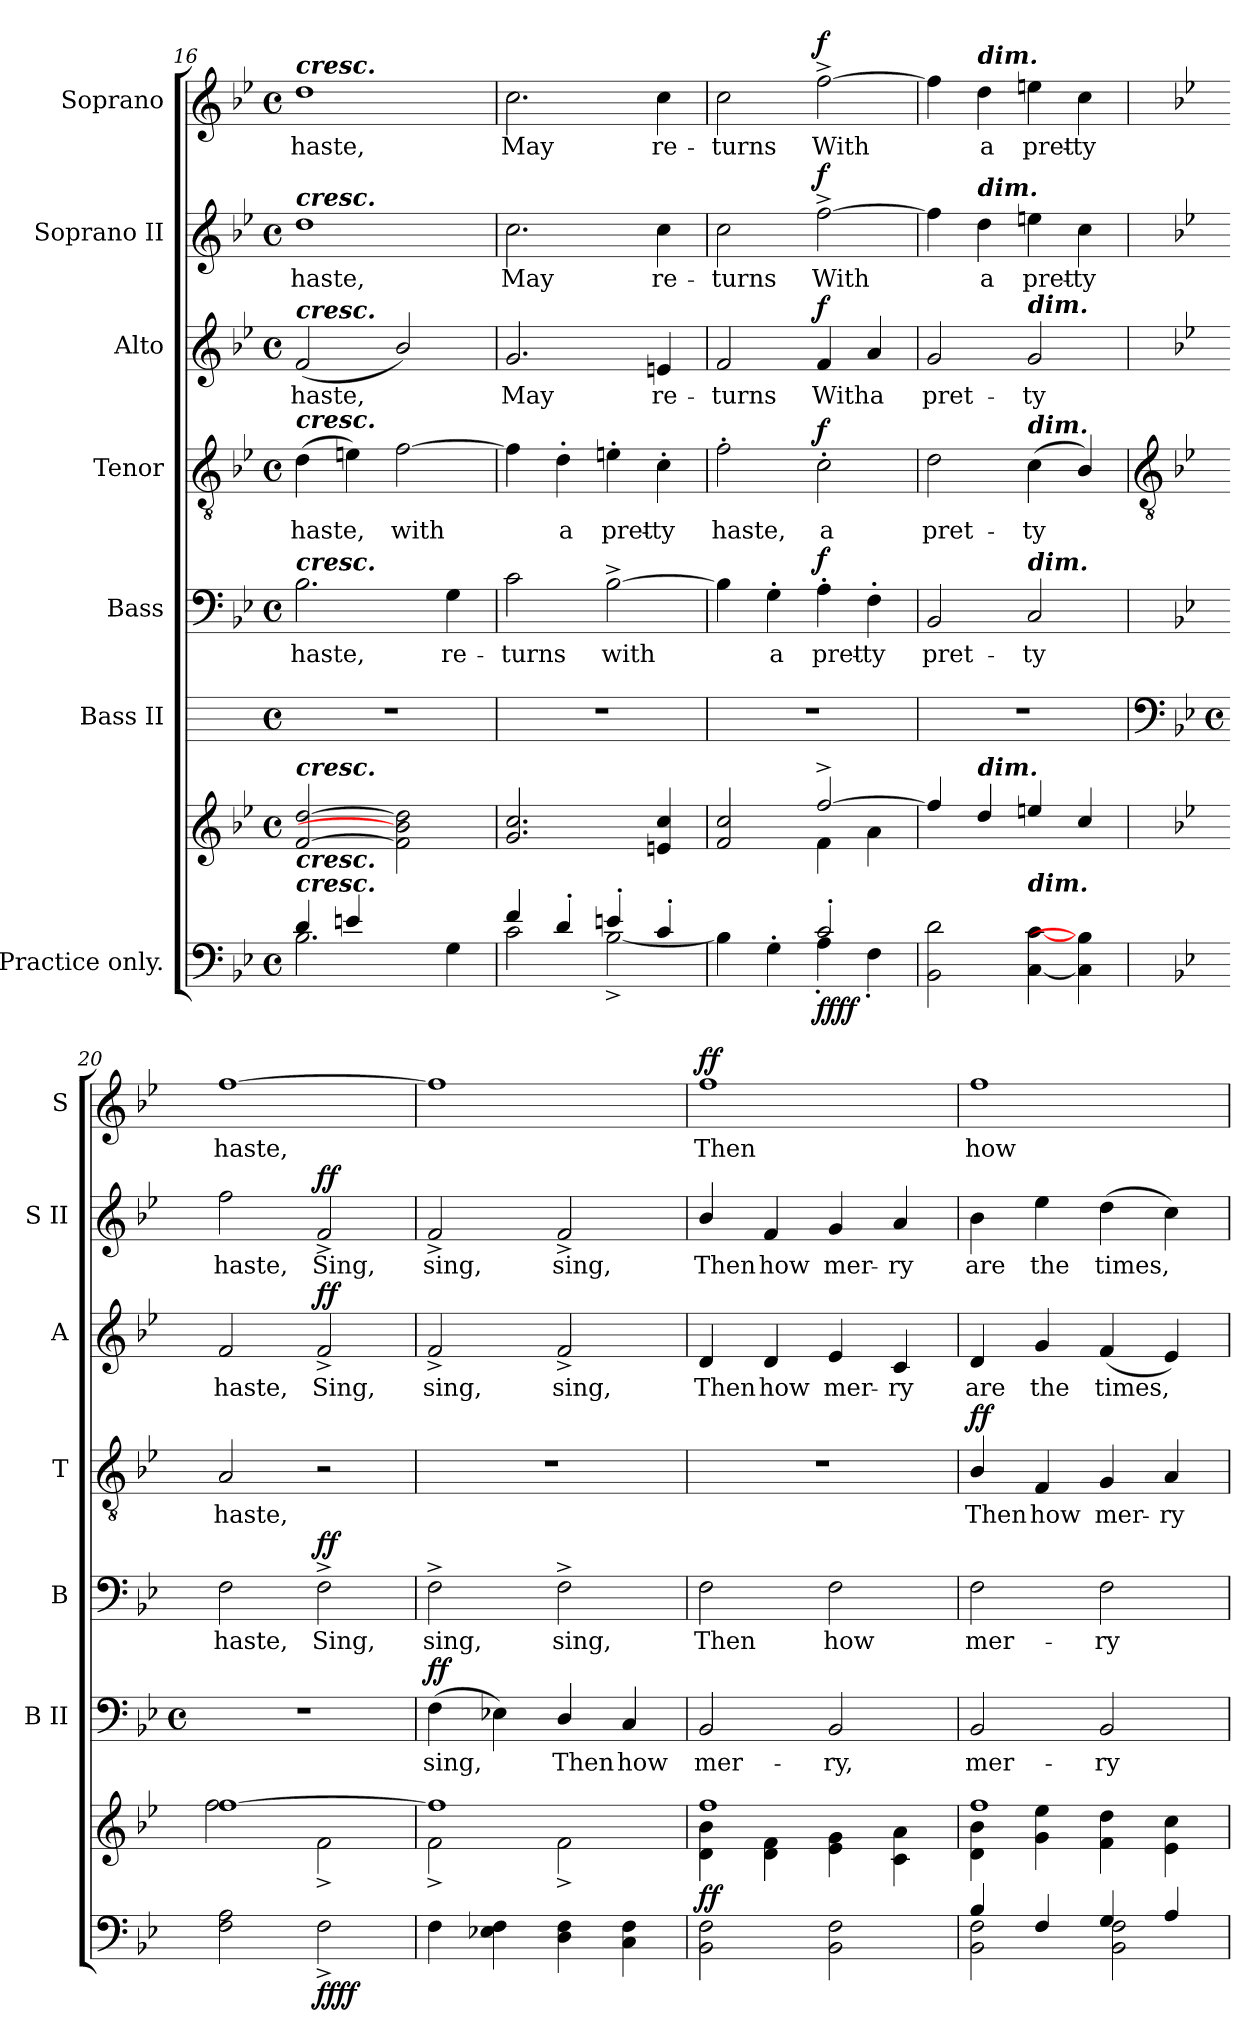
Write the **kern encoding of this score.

**kern	**kern	**dynam	**kern	**text	**dynam	**kern	**text	**dynam	**kern	**text	**dynam	**kern	**text	**dynam	**kern	**text	**dynam	**kern	**text	**dynam
*part7	*part7	*part7	*part6	*part6	*part6	*part5	*part5	*part5	*part4	*part4	*part4	*part3	*part3	*part3	*part2	*part2	*part2	*part1	*part1	*part1
*staff8	*staff7	*staff7/8	*staff6	*staff6	*staff6	*staff5	*staff5	*staff5	*staff4	*staff4	*staff4	*staff3	*staff3	*staff3	*staff2	*staff2	*staff2	*staff1	*staff1	*staff1
*I"Practice only.	*	*	*I"Bass II	*	*	*I"Bass	*	*	*I"Tenor	*	*	*I"Alto	*	*	*I"Soprano II	*	*	*I"Soprano	*	*
*	*	*	*I'B II	*	*	*I'B	*	*	*I'T	*	*	*I'A	*	*	*I'S II	*	*	*I'S	*	*
*clefF4	*clefG2	*	*	*	*	*clefF4	*	*	*clefGv2	*	*	*clefG2	*	*	*clefG2	*	*	*clefG2	*	*
*k[b-e-]	*k[b-e-]	*	*	*	*	*k[b-e-]	*	*	*k[b-e-]	*	*	*k[b-e-]	*	*	*k[b-e-]	*	*	*k[b-e-]	*	*
*B-:	*B-:	*	*	*	*	*B-:	*	*	*B-:	*	*	*B-:	*	*	*B-:	*	*	*B-:	*	*
*M4/4	*M4/4	*	*M4/4	*	*	*M4/4	*	*	*M4/4	*	*	*M4/4	*	*	*M4/4	*	*	*M4/4	*	*
*met(c)	*met(c)	*	*met(c)	*	*	*met(c)	*	*	*met(c)	*	*	*met(c)	*	*	*met(c)	*	*	*met(c)	*	*
=16	=16	=16	=16	=16	=16	=16	=16	=16	=16	=16	=16	=16	=16	=16	=16	=16	=16	=16	=16	=16
*^	*^	*	*	*	*	*	*	*	*	*	*	*	*	*	*	*	*	*	*	*
!	!	!	!	!	!	!	!	!	!	!	!	!	!	!	!	!	!	!	!	!LO:TX:a:Bi:t=cresc.	!	!
!	!	!	!	!	!	!	!	!	!	!	!	!	!	!	!	!	!LO:TX:a:Bi:t=cresc.	!	!	!	!	!
!	!	!	!	!	!	!	!	!	!	!	!	!	!	!LO:TX:a:Bi:t=cresc.	!	!	!	!	!	!	!	!
!	!	!	!	!	!	!	!	!	!	!	!LO:TX:a:Bi:t=cresc.	!	!	!	!	!	!	!	!	!	!	!
!	!	!	!	!	!	!	!	!LO:TX:a:Bi:t=cresc.	!	!	!	!	!	!	!	!	!	!	!	!	!	!
!	!	!LO:TX:a:Bi:t=cresc.	!	!	!	!	!	!	!	!	!	!	!	!	!	!	!	!	!	!	!	!
!LO:TX:a:Bi:t=cresc.	!	!	!	!	!	!	!	!	!	!	!	!	!	!	!	!	!	!	!	!	!	!
!LO:TX:a:Bi:t=cresc.	!	!	!	!	!	!	!	!	!	!	!	!	!	!	!	!	!	!	!	!	!	!
!	!	!	!	!	!	!	!	!	!LO:LY:b	!	!	!LO:LY:b	!	!	!LO:LY:b	!	!	!LO:LY:b	!	!	!LO:LY:b	!
4d/	2.B-\	[2f [2dd	1ryy	.	1r	.	.	2.B-	haste,	.	(>4d	haste,	.	(<2f	haste,	.	1dd	haste,	.	1dd	haste,	.
4en/	.	.	.	.	.	.	.	.	.	.	4en)	.	.	.	.	.	.	.	.	.	.	.
!	!	!	!	!	!	!	!	!	!	!	!	!LO:LY:b	!	!	!	!	!	!	!	!	!	!
2ryy	.	2f\] 2b-\] 2dd\]	.	.	.	.	.	.	.	.	[2f	with	.	2b-/)	.	.	.	.	.	.	.	.
!	!	!	!	!	!	!	!	!	!LO:LY:b	!	!	!	!	!	!	!	!	!	!	!	!	!
.	4G\	.	.	.	.	.	.	4G	re-	.	.	.	.	.	.	.	.	.	.	.	.	.
=17	=17	=17	=17	=17	=17	=17	=17	=17	=17	=17	=17	=17	=17	=17	=17	=17	=17	=17	=17	=17	=17	=17
!	!	!	!	!	!	!	!	!	!LO:LY:b	!	!	!	!	!	!LO:LY:b	!	!	!LO:LY:b	!	!	!LO:LY:b	!
4f/	2c\	2.g 2.cc	1ryy	.	1r	.	.	2c	-turns	.	4f]	.	.	2.g	May	.	2.cc	May	.	2.cc	May	.
!	!	!	!	!	!	!	!	!	!	!	!	!LO:LY:b	!	!	!	!	!	!	!	!	!	!
4d'/	.	.	.	.	.	.	.	.	.	.	4d'	a	.	.	.	.	.	.	.	.	.	.
!	!	!	!	!	!	!	!	!	!LO:LY:b	!	!	!LO:LY:b	!	!	!	!	!	!	!	!	!	!
4en'/	[2B-^\	.	.	.	.	.	.	[2B-^	with	.	4en'	pret-	.	.	.	.	.	.	.	.	.	.
!	!	!	!	!	!	!	!	!	!	!	!	!LO:LY:b	!	!	!LO:LY:b	!	!	!LO:LY:b	!	!	!LO:LY:b	!
4c'/	.	4en 4cc	.	.	.	.	.	.	.	.	4c'	-ty	.	4en	re-	.	4cc	re-	.	4cc	re-	.
=18	=18	=18	=18	=18	=18	=18	=18	=18	=18	=18	=18	=18	=18	=18	=18	=18	=18	=18	=18	=18	=18	=18
!	!	!	!	!	!	!	!	!	!	!	!	!LO:LY:b	!	!	!LO:LY:b	!	!	!LO:LY:b	!	!	!LO:LY:b	!
2ryy	4B-\]	2f 2cc	2ryy	.	1r	.	.	4B-]	.	.	2f'	haste,	.	2f	-turns	.	2cc	-turns	.	2cc	-turns	.
!	!	!	!	!	!	!	!	!	!LO:LY:b	!	!	!	!	!	!	!	!	!	!	!	!	!
.	4G'\	.	.	.	.	.	.	4G'	a	.	.	.	.	.	.	.	.	.	.	.	.	.
!	!	!	!	!LO:DY:b=2	!	!	!	!	!LO:LY:b	!	!	!LO:LY:b	!	!	!LO:LY:b	!	!	!LO:LY:b	!	!	!LO:LY:b	!
!	!	!	!	!LO:DY:n=1:b=2	!	!	!	!	!	!	!	!	!	!	!	!	!	!	!	!	!	!
!	!	!	!	!LO:DY:n=2:b	!	!	!	!	!	!	!	!	!	!	!	!	!	!	!	!	!	!
!	!	!	!	!LO:DY:n=3:b	!	!	!	!	!	!LO:DY:b	!	!	!LO:DY:b	!	!	!LO:DY:b	!	!	!LO:DY:b	!	!	!LO:DY:b
2c'/	4A'\	[2ff^/	4f\	f f f f	.	.	.	4A'	pret-	f	2c'	a	f	4f	With	f	[2ff^	With	f	[2ff^	With	f
!	!	!	!	!	!	!	!	!	!LO:LY:b	!	!	!	!	!	!LO:LY:b	!	!	!	!	!	!	!
.	4F'\	.	4a\	.	.	.	.	4F'	-ty	.	.	.	.	4a	a	.	.	.	.	.	.	.
=19	=19	=19	=19	=19	=19	=19	=19	=19	=19	=19	=19	=19	=19	=19	=19	=19	=19	=19	=19	=19	=19	=19
!	!	!	!	!	!	!	!	!	!LO:LY:b	!	!	!LO:LY:b	!	!	!LO:LY:b	!	!	!	!	!	!	!
1ryy	2BB-\ 2d\	4ff]	1ryy	.	1r	.	.	2BB-	pret-	.	2d	pret-	.	2g	pret-	.	4ff]	.	.	4ff]	.	.
!	!	!	!	!	!	!	!	!	!	!	!	!	!	!	!	!	!	!	!	!LO:TX:a:Bi:t=dim.	!	!
!	!	!	!	!	!	!	!	!	!	!	!	!	!	!	!	!	!LO:TX:a:Bi:t=dim.	!	!	!	!	!
!	!	!LO:TX:a:Bi:t=dim.	!	!	!	!	!	!	!	!	!	!	!	!	!	!	!	!	!	!	!	!
!	!	!	!	!	!	!	!	!	!	!	!	!	!	!	!	!	!	!LO:LY:b	!	!	!LO:LY:b	!
.	.	4dd	.	.	.	.	.	.	.	.	.	.	.	.	.	.	4dd	a	.	4dd	a	.
!	!	!	!	!	!	!	!	!	!	!	!	!	!	!LO:TX:a:Bi:t=dim.	!	!	!	!	!	!	!	!
!	!	!	!	!	!	!	!	!	!	!	!LO:TX:a:Bi:t=dim.	!	!	!	!	!	!	!	!	!	!	!
!	!	!	!	!	!	!	!	!LO:TX:a:Bi:t=dim.	!	!	!	!	!	!	!	!	!	!	!	!	!	!
!	!LO:TX:a:Bi:t=dim.	!	!	!	!	!	!	!	!	!	!	!	!	!	!	!	!	!	!	!	!	!
!	!	!	!	!	!	!	!	!	!LO:LY:b	!	!	!LO:LY:b	!	!	!LO:LY:b	!	!	!LO:LY:b	!	!	!LO:LY:b	!
.	[4C\ [4c\	4een	.	.	.	.	.	2C	-ty	.	(<4c	-ty	.	2g	-ty	.	4een	pret-	.	4een	pret-	.
!	!	!	!	!	!	!	!	!	!	!	!	!	!	!	!	!	!	!LO:LY:b	!	!	!LO:LY:b	!
.	4C\] 4B-\]	4cc	.	.	.	.	.	.	.	.	4B-/)	.	.	.	.	.	4cc	-ty	.	4cc	-ty	.
!!LO:LB:g=z
=20	=20	=20	=20	=20	=20	=20	=20	=20	=20	=20	=20	=20	=20	=20	=20	=20	=20	=20	=20	=20	=20	=20
*	*	*	*	*	*clefF4	*	*	*	*	*	*clefGv2	*	*	*	*	*	*	*	*	*	*	*
*	*	*	*	*	*k[b-e-]	*	*	*	*	*	*	*	*	*	*	*	*	*	*	*	*	*
*	*	*	*	*	*B-:	*	*	*	*	*	*	*	*	*	*	*	*	*	*	*	*	*
*	*	*	*	*	*M4/4	*	*	*	*	*	*	*	*	*	*	*	*	*	*	*	*	*
*	*	*	*	*	*met(c)	*	*	*	*	*	*	*	*	*	*	*	*	*	*	*	*	*
!	!	!	!	!	!	!	!	!	!LO:LY:b	!	!	!LO:LY:b	!	!	!LO:LY:b	!	!	!LO:LY:b	!	!	!LO:LY:b	!
1ryy	2F\ 2A\	[1ff	2ff\	.	1r	.	.	2F	haste,	.	2A	haste,	.	2f	haste,	.	2ff	haste,	.	[1ff	haste,	.
!	!	!	!	!LO:DY:b=2	!	!	!	!	!LO:LY:b	!	!	!	!	!	!LO:LY:b	!	!	!LO:LY:b	!	!	!	!
!	!	!	!	!LO:DY:n=1:b	!	!	!	!	!	!LO:DY:b	!	!	!	!	!	!LO:DY:b	!	!	!LO:DY:b	!	!	!
.	2F^\	.	2f^\	ff ff	.	.	.	2F^	Sing,	ff	2r	.	.	2f^	Sing,	ff	2f^	Sing,	ff	.	.	.
=21	=21	=21	=21	=21	=21	=21	=21	=21	=21	=21	=21	=21	=21	=21	=21	=21	=21	=21	=21	=21	=21	=21
!	!	!	!	!	!	!LO:LY:b	!LO:DY:b	!	!LO:LY:b	!	!	!	!	!	!LO:LY:b	!	!	!LO:LY:b	!	!	!	!
1ryy	4F\	1ff]	2f^\	.	(>4F	sing,	ff	2F^	sing,	.	1r	.	.	2f^	sing,	.	2f^	sing,	.	1ff]	.	.
.	4E-X\ 4F\	.	.	.	4E-X)	.	.	.	.	.	.	.	.	.	.	.	.	.	.	.	.	.
!	!	!	!	!	!	!LO:LY:b	!	!	!LO:LY:b	!	!	!	!	!	!LO:LY:b	!	!	!LO:LY:b	!	!	!	!
.	4D\ 4F\	.	2f^\	.	4D/	Then	.	2F^	sing,	.	.	.	.	2f^	sing,	.	2f^	sing,	.	.	.	.
!	!	!	!	!	!	!LO:LY:b	!	!	!	!	!	!	!	!	!	!	!	!	!	!	!	!
.	4C\ 4F\	.	.	.	4C	how	.	.	.	.	.	.	.	.	.	.	.	.	.	.	.	.
=22	=22	=22	=22	=22	=22	=22	=22	=22	=22	=22	=22	=22	=22	=22	=22	=22	=22	=22	=22	=22	=22	=22
!	!	!	!	!LO:DY:b	!	!LO:LY:b	!	!	!LO:LY:b	!	!	!	!	!	!LO:LY:b	!	!	!LO:LY:b	!	!	!LO:LY:b	!LO:DY:b
1ryy	2BB-\ 2F\	1ff	4d\ 4b-\	ff	2BB-	mer-	.	2F	Then	.	1r	.	.	4d	Then	.	4b-/	Then	.	1ff	Then	ff
!	!	!	!	!	!	!	!	!	!	!	!	!	!	!	!LO:LY:b	!	!	!LO:LY:b	!	!	!	!
.	.	.	4d\ 4f\	.	.	.	.	.	.	.	.	.	.	4d	how	.	4f	how	.	.	.	.
!	!	!	!	!	!	!LO:LY:b	!	!	!LO:LY:b	!	!	!	!	!	!LO:LY:b	!	!	!LO:LY:b	!	!	!	!
.	2BB-\ 2F\	.	4e-\ 4g\	.	2BB-	-ry,	.	2F	how	.	.	.	.	4e-	mer-	.	4g	mer-	.	.	.	.
!	!	!	!	!	!	!	!	!	!	!	!	!	!	!	!LO:LY:b	!	!	!LO:LY:b	!	!	!	!
.	.	.	4c\ 4a\	.	.	.	.	.	.	.	.	.	.	4c	-ry	.	4a	-ry	.	.	.	.
=23	=23	=23	=23	=23	=23	=23	=23	=23	=23	=23	=23	=23	=23	=23	=23	=23	=23	=23	=23	=23	=23	=23
!	!	!	!	!	!	!LO:LY:b	!	!	!LO:LY:b	!	!	!LO:LY:b	!LO:DY:b	!	!LO:LY:b	!	!	!LO:LY:b	!	!	!LO:LY:b	!
4B-/	2BB-\ 2F\	1ff	4d\ 4b-\	.	2BB-	mer-	.	2F	mer-	.	4B-/	Then	ff	4d	are	.	4b-	are	.	1ff	how	.
!	!	!	!	!	!	!	!	!	!	!	!	!LO:LY:b	!	!	!LO:LY:b	!	!	!LO:LY:b	!	!	!	!
4F/	.	.	4g\ 4ee-\	.	.	.	.	.	.	.	4F	how	.	4g	the	.	4ee-	the	.	.	.	.
!	!	!	!	!	!	!LO:LY:b	!	!	!LO:LY:b	!	!	!LO:LY:b	!	!	!LO:LY:b	!	!	!LO:LY:b	!	!	!	!
4G/	2BB-\ 2F\	.	4f\ 4dd\	.	2BB-	-ry	.	2F	-ry	.	4G	mer-	.	(<4f	times,	.	(>4dd	times,	.	.	.	.
!	!	!	!	!	!	!	!	!	!	!	!	!LO:LY:b	!	!	!	!	!	!	!	!	!	!
4A/	.	.	4e-\ 4cc\	.	.	.	.	.	.	.	4A	-ry	.	4e-)	.	.	4cc)	.	.	.	.	.
*v	*v	*	*	*	*	*	*	*	*	*	*	*	*	*	*	*	*	*	*	*	*	*
*	*v	*v	*	*	*	*	*	*	*	*	*	*	*	*	*	*	*	*	*	*	*
=	=	=	=	=	=	=	=	=	=	=	=	=	=	=	=	=	=	=	=	=
*-	*-	*-	*-	*-	*-	*-	*-	*-	*-	*-	*-	*-	*-	*-	*-	*-	*-	*-	*-	*-
